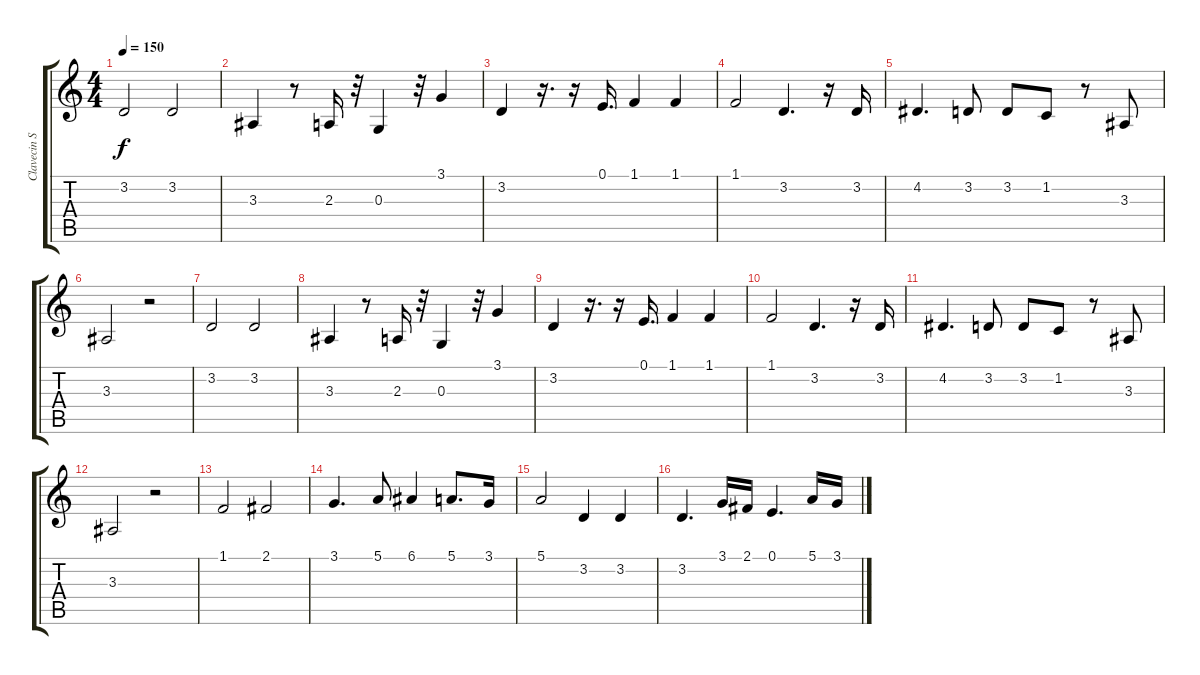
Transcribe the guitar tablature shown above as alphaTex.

\track ("Clavecin Solo (pour l'effet)" "Clavecin S") {instrument harpsichord}
\staff {score tabs}
\tuning (E4 B3 G3 D3 A2 E2) {hide}
\ts (4 4)
\tempo 150
\clef g2
\ks c
3.2.2{dy f instrument harpsichord} 3.2.2 |
3.3.4 r.8 2.3.16 r.32 0.3.4 r.32 3.1.4 |
3.2.4 r.16{d} r.16 0.1.16{d} 1.1.4 1.1.4 |
1.1.2 3.2.4{d} r.16 3.2.16 |
4.2.4{d} 3.2.8 3.2.8 1.2.8 r.8 3.3.8 |
3.3.2 r.2 |
3.2.2 3.2.2 |
3.3.4 r.8 2.3.16 r.32 0.3.4 r.32 3.1.4 |
3.2.4 r.16{d} r.16 0.1.16{d} 1.1.4 1.1.4 |
1.1.2 3.2.4{d} r.16 3.2.16 |
4.2.4{d} 3.2.8 3.2.8 1.2.8 r.8 3.3.8 |
3.3.2 r.2 |
1.1.2 2.1.2 |
3.1.4{d} 5.1.8 6.1.4 5.1.8{d} 3.1.16 |
5.1.2 3.2.4 3.2.4 |
3.2.4{d} 3.1.16 2.1.16 0.1.4{d} 5.1.16 3.1.16
